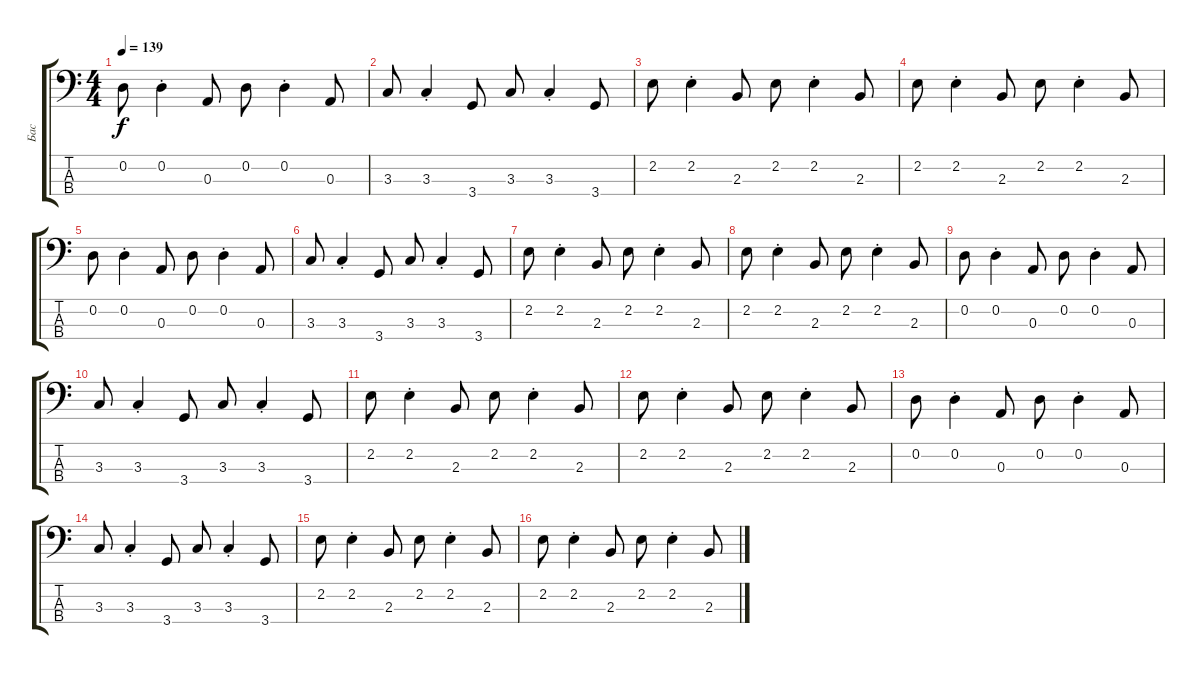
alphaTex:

\track ("Бас" "Бас") {instrument electricbassfinger}
\staff {score tabs}
\tuning (G2 D2 A1 E1) {hide}
\ts (4 4)
\tempo 139
\clef f4
\ks c
0.2.8{dy f} 0.2{st}.4 0.3.8 0.2.8 0.2{st}.4 0.3.8 |
3.3.8 3.3{st}.4 3.4.8 3.3.8 3.3{st}.4 3.4.8 |
2.2.8 2.2{st}.4 2.3.8 2.2.8 2.2{st}.4 2.3.8 |
2.2.8 2.2{st}.4 2.3.8 2.2.8 2.2{st}.4 2.3.8 |
0.2.8 0.2{st}.4 0.3.8 0.2.8 0.2{st}.4 0.3.8 |
3.3.8 3.3{st}.4 3.4.8 3.3.8 3.3{st}.4 3.4.8 |
2.2.8 2.2{st}.4 2.3.8 2.2.8 2.2{st}.4 2.3.8 |
2.2.8 2.2{st}.4 2.3.8 2.2.8 2.2{st}.4 2.3.8 |
0.2.8 0.2{st}.4 0.3.8 0.2.8 0.2{st}.4 0.3.8 |
3.3.8 3.3{st}.4 3.4.8 3.3.8 3.3{st}.4 3.4.8 |
2.2.8 2.2{st}.4 2.3.8 2.2.8 2.2{st}.4 2.3.8 |
2.2.8 2.2{st}.4 2.3.8 2.2.8 2.2{st}.4 2.3.8 |
0.2.8 0.2{st}.4 0.3.8 0.2.8 0.2{st}.4 0.3.8 |
3.3.8 3.3{st}.4 3.4.8 3.3.8 3.3{st}.4 3.4.8 |
2.2.8 2.2{st}.4 2.3.8 2.2.8 2.2{st}.4 2.3.8 |
2.2.8 2.2{st}.4 2.3.8 2.2.8 2.2{st}.4 2.3.8
